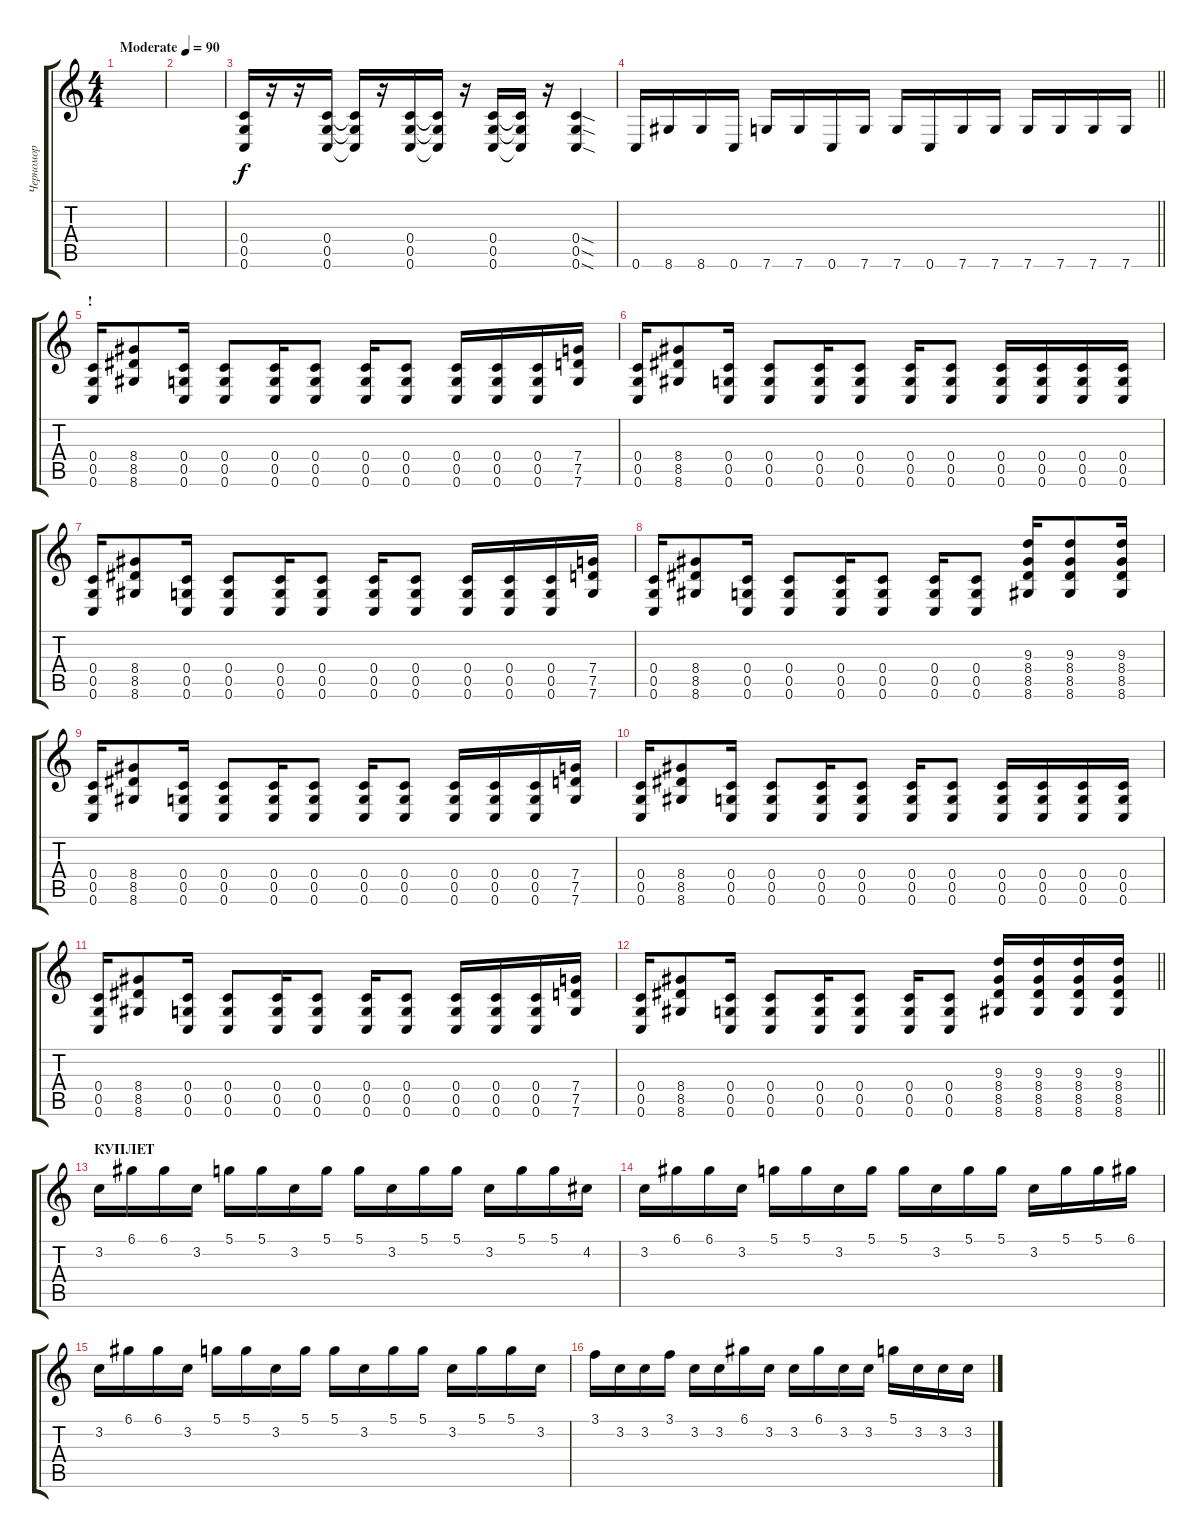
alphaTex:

\track ("Черномор" "Черномор") {instrument distortionguitar}
\staff {score tabs}
\tuning (D4 A3 F3 C3 G2 C2) {hide}
\ts (4 4)
\tempo (90 "Moderate")
\clef g2
\ks c
|
|
(0.4 0.5 0.6).16 r.16 r.16 (0.4 0.5 0.6).16 (0.4{t} 0.5{t} 0.6{t}).16 r.16 (0.4 0.5 0.6).16 (0.4{t} 0.5{t} 0.6{t}).16 r.16 (0.4 0.5 0.6).16 (0.4{t} 0.5{t} 0.6{t}).16 r.16 (0.4{sod} 0.5{sod} 0.6{sod}).4 |
\barLineRight lightlight
0.6.16 8.6.16 8.6.16 0.6.16 7.6.16 7.6.16 0.6.16 7.6.16 7.6.16 0.6.16 7.6.16 7.6.16 7.6.16 7.6.16 7.6.16 7.6.16 |
\section ("" "!")
(0.4 0.5 0.6).16 (8.4 8.5 8.6).8 (0.4 0.5 0.6).16 (0.4 0.5 0.6).8 (0.4 0.5 0.6).16 (0.4 0.5 0.6).8 (0.4 0.5 0.6).16 (0.4 0.5 0.6).8 (0.4 0.5 0.6).16 (0.4 0.5 0.6).16 (0.4 0.5 0.6).16 (7.4 7.5 7.6).16 |
(0.4 0.5 0.6).16 (8.4 8.5 8.6).8 (0.4 0.5 0.6).16 (0.4 0.5 0.6).8 (0.4 0.5 0.6).16 (0.4 0.5 0.6).8 (0.4 0.5 0.6).16 (0.4 0.5 0.6).8 (0.4 0.5 0.6).16 (0.4 0.5 0.6).16 (0.4 0.5 0.6).16 (0.4 0.5 0.6).16 |
(0.4 0.5 0.6).16 (8.4 8.5 8.6).8 (0.4 0.5 0.6).16 (0.4 0.5 0.6).8 (0.4 0.5 0.6).16 (0.4 0.5 0.6).8 (0.4 0.5 0.6).16 (0.4 0.5 0.6).8 (0.4 0.5 0.6).16 (0.4 0.5 0.6).16 (0.4 0.5 0.6).16 (7.4 7.5 7.6).16 |
(0.4 0.5 0.6).16 (8.4 8.5 8.6).8 (0.4 0.5 0.6).16 (0.4 0.5 0.6).8 (0.4 0.5 0.6).16 (0.4 0.5 0.6).8 (0.4 0.5 0.6).16 (0.4 0.5 0.6).8 (9.3 8.4 8.5 8.6).16 (9.3 8.4 8.5 8.6).8 (9.3 8.4 8.5 8.6).16 |
(0.4 0.5 0.6).16 (8.4 8.5 8.6).8 (0.4 0.5 0.6).16 (0.4 0.5 0.6).8 (0.4 0.5 0.6).16 (0.4 0.5 0.6).8 (0.4 0.5 0.6).16 (0.4 0.5 0.6).8 (0.4 0.5 0.6).16 (0.4 0.5 0.6).16 (0.4 0.5 0.6).16 (7.4 7.5 7.6).16 |
(0.4 0.5 0.6).16 (8.4 8.5 8.6).8 (0.4 0.5 0.6).16 (0.4 0.5 0.6).8 (0.4 0.5 0.6).16 (0.4 0.5 0.6).8 (0.4 0.5 0.6).16 (0.4 0.5 0.6).8 (0.4 0.5 0.6).16 (0.4 0.5 0.6).16 (0.4 0.5 0.6).16 (0.4 0.5 0.6).16 |
(0.4 0.5 0.6).16 (8.4 8.5 8.6).8 (0.4 0.5 0.6).16 (0.4 0.5 0.6).8 (0.4 0.5 0.6).16 (0.4 0.5 0.6).8 (0.4 0.5 0.6).16 (0.4 0.5 0.6).8 (0.4 0.5 0.6).16 (0.4 0.5 0.6).16 (0.4 0.5 0.6).16 (7.4 7.5 7.6).16 |
\barLineRight lightlight
(0.4 0.5 0.6).16 (8.4 8.5 8.6).8 (0.4 0.5 0.6).16 (0.4 0.5 0.6).8 (0.4 0.5 0.6).16 (0.4 0.5 0.6).8 (0.4 0.5 0.6).16 (0.4 0.5 0.6).8 (9.3 8.4 8.5 8.6).16 (9.3 8.4 8.5 8.6).16 (9.3 8.4 8.5 8.6).16 (9.3 8.4 8.5 8.6).16 |
\section ("" "КУПЛЕТ")
3.2.16 6.1.16 6.1.16 3.2.16 5.1.16 5.1.16 3.2.16 5.1.16 5.1.16 3.2.16 5.1.16 5.1.16 3.2.16 5.1.16 5.1.16 4.2.16 |
3.2.16 6.1.16 6.1.16 3.2.16 5.1.16 5.1.16 3.2.16 5.1.16 5.1.16 3.2.16 5.1.16 5.1.16 3.2.16 5.1.16 5.1.16 6.1.16 |
3.2.16 6.1.16 6.1.16 3.2.16 5.1.16 5.1.16 3.2.16 5.1.16 5.1.16 3.2.16 5.1.16 5.1.16 3.2.16 5.1.16 5.1.16 3.2.16 |
3.1.16 3.2.16 3.2.16 3.1.16 3.2.16 3.2.16 6.1.16 3.2.16 3.2.16 6.1.16 3.2.16 3.2.16 5.1.16 3.2.16 3.2.16 3.2.16
